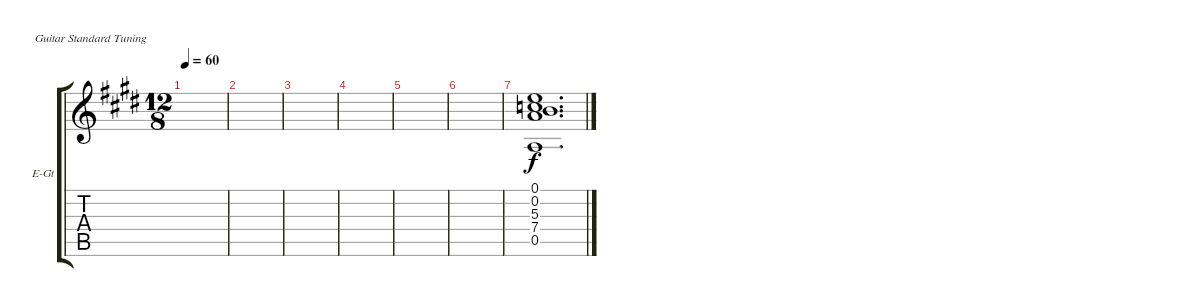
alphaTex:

\defaultSystemsLayout 4
\bracketExtendMode groupsimilarinstruments
\firstSystemTrackNameOrientation horizontal
\otherSystemsTrackNameOrientation horizontal
\track ("Electric Guitar" "E-Gt") {instrument electricguitarclean}
\staff {score tabs}
\tuning (E4 B3 G3 D3 A2 E2)
\ts (12 8)
\tempo 60
\clef g2
\ks e
|
|
|
|
|
|
(0.5 7.4 5.3 0.2 0.1).1{d}
